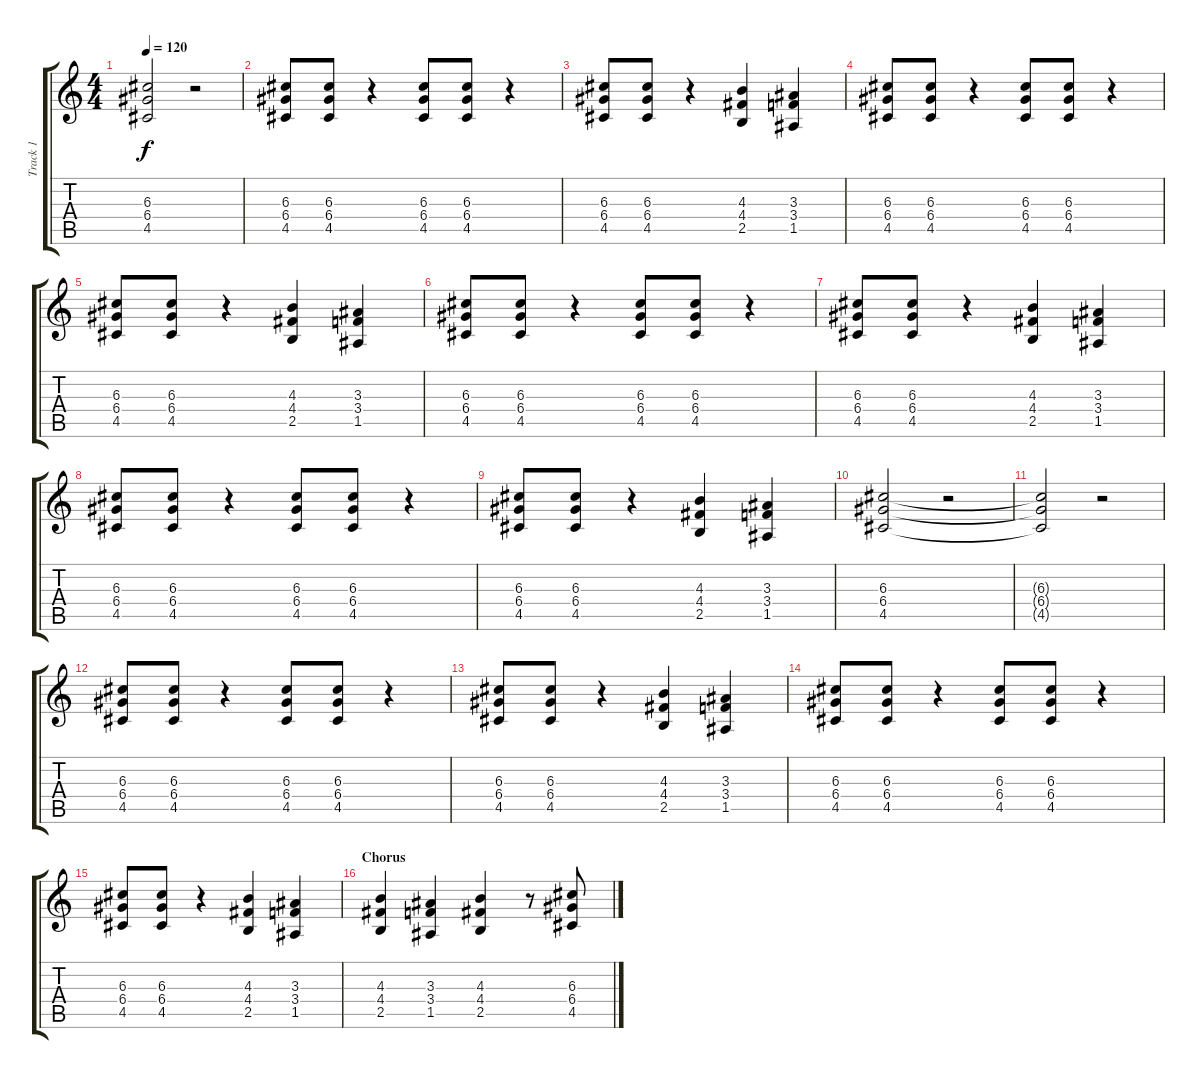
\track ("Track 1" "Track 1") {instrument electricguitarjazz}
\staff {score tabs}
\tuning (E4 B3 G3 D3 A2 E2) {hide}
\ts (4 4)
\tempo 120
\clef g2
\ks c
(6.3{t} 6.4{t} 4.5{t}).2{dy f} r.2 |
(6.3 6.4 4.5).8 (6.3 6.4 4.5).8 r.4 (6.3 6.4 4.5).8 (6.3 6.4 4.5).8 r.4 |
(6.3 6.4 4.5).8 (6.3 6.4 4.5).8 r.4 (4.3 4.4 2.5).4 (3.3 3.4 1.5).4 |
(6.3 6.4 4.5).8 (6.3 6.4 4.5).8 r.4 (6.3 6.4 4.5).8 (6.3 6.4 4.5).8 r.4 |
(6.3 6.4 4.5).8 (6.3 6.4 4.5).8 r.4 (4.3 4.4 2.5).4 (3.3 3.4 1.5).4 |
(6.3 6.4 4.5).8 (6.3 6.4 4.5).8 r.4 (6.3 6.4 4.5).8 (6.3 6.4 4.5).8 r.4 |
(6.3 6.4 4.5).8 (6.3 6.4 4.5).8 r.4 (4.3 4.4 2.5).4 (3.3 3.4 1.5).4 |
(6.3 6.4 4.5).8 (6.3 6.4 4.5).8 r.4 (6.3 6.4 4.5).8 (6.3 6.4 4.5).8 r.4 |
(6.3 6.4 4.5).8 (6.3 6.4 4.5).8 r.4 (4.3 4.4 2.5).4 (3.3 3.4 1.5).4 |
(6.3 6.4 4.5).2 r.2 |
(6.3{t} 6.4{t} 4.5{t}).2 r.2 |
(6.3 6.4 4.5).8 (6.3 6.4 4.5).8 r.4 (6.3 6.4 4.5).8 (6.3 6.4 4.5).8 r.4 |
(6.3 6.4 4.5).8 (6.3 6.4 4.5).8 r.4 (4.3 4.4 2.5).4 (3.3 3.4 1.5).4 |
(6.3 6.4 4.5).8 (6.3 6.4 4.5).8 r.4 (6.3 6.4 4.5).8 (6.3 6.4 4.5).8 r.4 |
(6.3 6.4 4.5).8 (6.3 6.4 4.5).8 r.4 (4.3 4.4 2.5).4 (3.3 3.4 1.5).4 |
\section ("" "Chorus")
(4.3 4.4 2.5).4 (3.3 3.4 1.5).4 (4.3 4.4 2.5).4 r.8 (6.3 6.4 4.5).8
